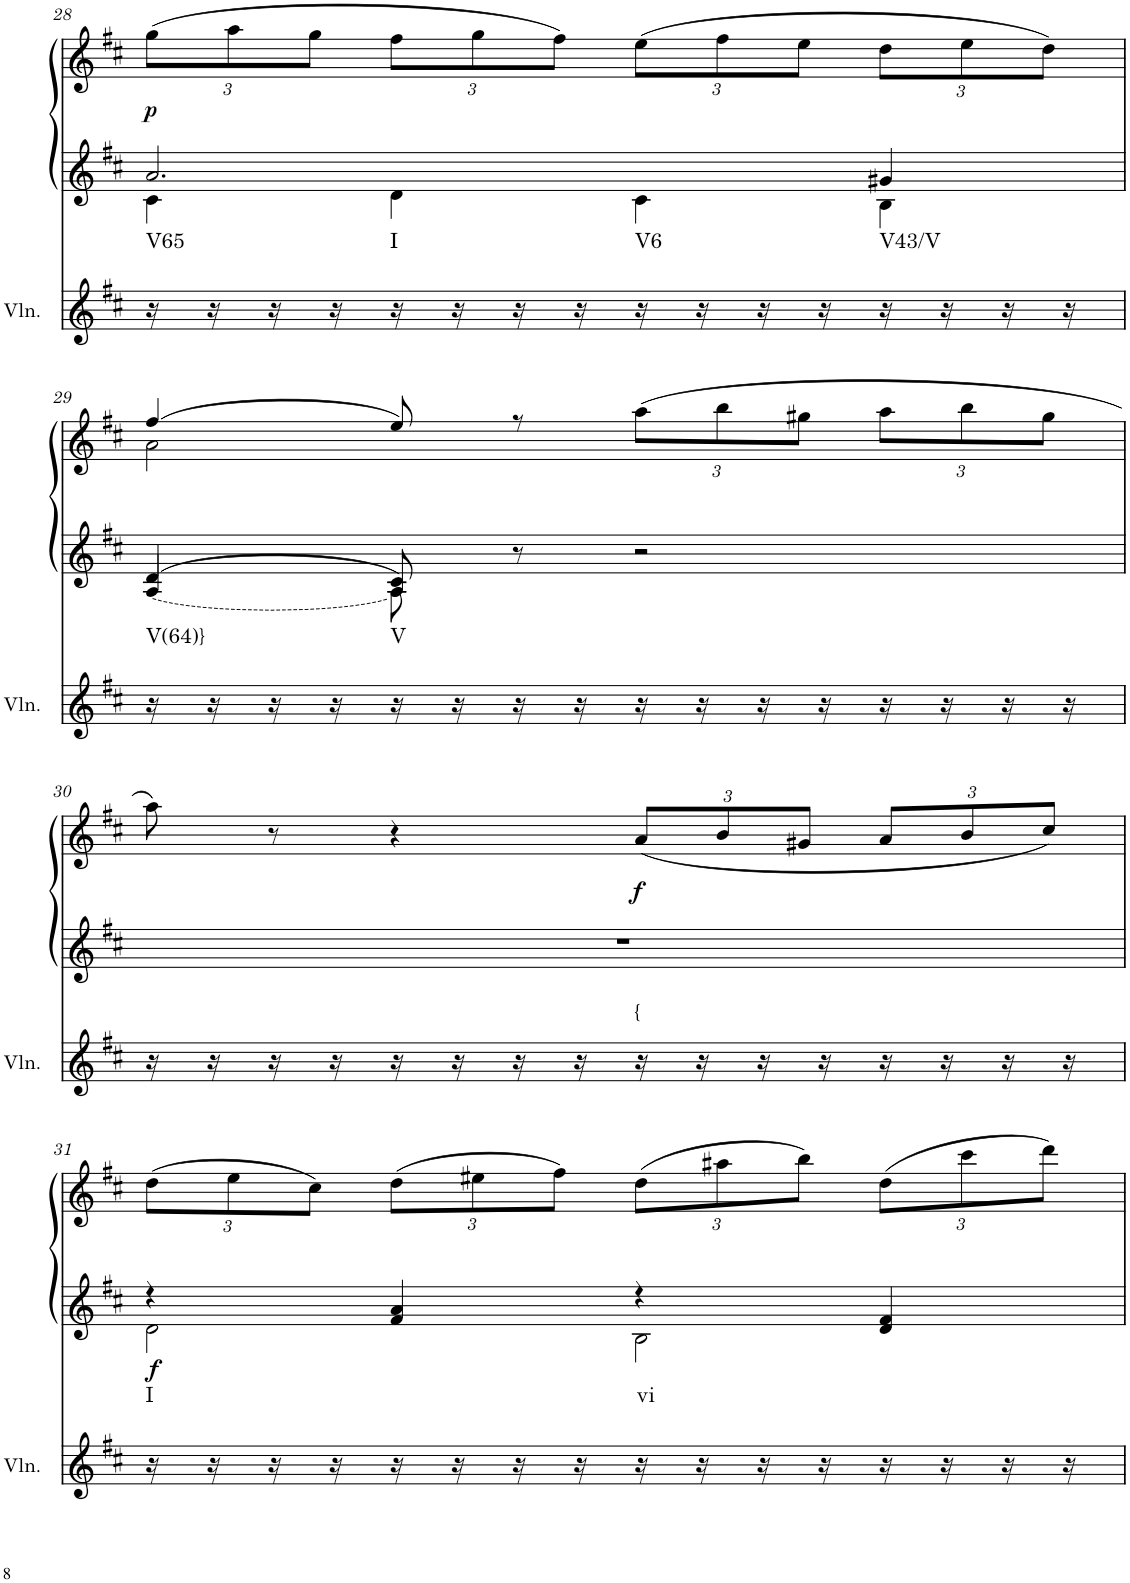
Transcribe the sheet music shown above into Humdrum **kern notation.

**kern	**harte	**kern	**kern	**dynam
*part2	*part2	*part1	*part1	*part1
*staff3	*	*staff2	*staff1	*staff1/2
*I"Violin	*	*I"unbenannt2	*	*
*I'Vln.	*	*	*	*
!!LO:PB:g=z
*clefG2	*	*clefG2	*clefG2	*
*k[f#c#]	*	*k[f#c#]	*k[f#c#]	*
*M2/2	*	*M2/2	*M2/2	*
*met(c|)	*	*met(c|)	*met(c|)	*
=28	=28	=28	=28	=28
*	*	*^	*	*
*	*	*	*	*Xbrackettup	*
!	!LO:H:kt=V65	!	!	!	!LO:DY:b
16r	N	2.a/	4c#\	(12gg\L	p
16r	.	.	.	.	.
.	.	.	.	12aa\	.
16r	.	.	.	.	.
.	.	.	.	12gg\J	.
16r	.	.	.	.	.
!	!LO:H:kt=I	!	!	!	!
16r	N	.	4d\	12ff#\L	.
16r	.	.	.	.	.
.	.	.	.	12gg\	.
16r	.	.	.	.	.
.	.	.	.	12ff#\J)	.
16r	.	.	.	.	.
!	!LO:H:kt=V6	!	!	!	!
16r	N	.	4c#\	(12ee\L	.
16r	.	.	.	.	.
.	.	.	.	12ff#\	.
16r	.	.	.	.	.
.	.	.	.	12ee\J	.
16r	.	.	.	.	.
!	!LO:H:kt=V43/V	!	!	!	!
16r	N	4g#X/	4B\	12dd\L	.
16r	.	.	.	.	.
.	.	.	.	12ee\	.
16r	.	.	.	.	.
.	.	.	.	12dd\J)	.
16r	.	.	.	.	.
!!LO:LB:g=z
=29	=29	=29	=29	=29	=29
!	!LO:H:kt=V(64)}	!	!LO:T:dash	!	!
*	*	*	*	*^	*
16r	N	4d/	[<4A/	(4ff#/	2a\	.
16r	.	.	.	.	.	.
16r	.	.	.	.	.	.
16r	.	.	.	.	.	.
!	!LO:H:kt=V	!	!	!	!	!
16r	N	8A/ 8c#/	8A\]	8ee/)	.	.
16r	.	.	.	.	.	.
16r	.	8r	2ryy	8r	.	.
16r	.	.	.	.	.	.
16r	.	2r	.	(>12aa\L	2ryy	.
16r	.	.	.	.	.	.
.	.	.	.	12bb\	.	.
16r	.	.	.	.	.	.
.	.	.	.	12gg#X\J	.	.
16r	.	.	.	.	.	.
16r	.	.	.	12aa\L	.	.
16r	.	.	.	.	.	.
.	.	.	.	12bb\	.	.
16r	.	.	8ryy	.	.	.
.	.	.	.	12gg#\J	.	.
16r	.	.	.	.	.	.
*	*	*v	*v	*	*	*
*	*	*	*v	*v	*
!!LO:LB:g=z
=30	=30	=30	=30	=30
16r	.	1r	8aa\)	.
16r	.	.	.	.
16r	.	.	8r	.
16r	.	.	.	.
16r	.	.	4r	.
16r	.	.	.	.
16r	.	.	.	.
16r	.	.	.	.
!	!LO:H:kt={	!	!	!LO:DY:b
16r	N	.	(12a/L	f
16r	.	.	.	.
.	.	.	12b/	.
16r	.	.	.	.
.	.	.	12g#X/J	.
16r	.	.	.	.
16r	.	.	12a/L	.
16r	.	.	.	.
.	.	.	12b/	.
16r	.	.	.	.
.	.	.	12cc#/J)	.
16r	.	.	.	.
!!LO:LB:g=z
=31	=31	=31	=31	=31
*	*	*^	*	*
!	!LO:H:kt=I	!	!	!	!LO:DY:b=2
16r	N	4r	2d\	(12dd\L	f
16r	.	.	.	.	.
.	.	.	.	12ee\	.
16r	.	.	.	.	.
.	.	.	.	12cc#\J)	.
16r	.	.	.	.	.
16r	.	4f#/ 4a/	.	(12dd\L	.
16r	.	.	.	.	.
.	.	.	.	12ee#X\	.
16r	.	.	.	.	.
.	.	.	.	12ff#\J)	.
16r	.	.	.	.	.
!	!LO:H:kt=vi	!	!	!	!
16r	N	4r	2B\	(12dd\L	.
16r	.	.	.	.	.
.	.	.	.	12aa#X\	.
16r	.	.	.	.	.
.	.	.	.	12bb\J)	.
16r	.	.	.	.	.
16r	.	4d/ 4f#/	.	(12dd\L	.
16r	.	.	.	.	.
.	.	.	.	12ccc#\	.
16r	.	.	.	.	.
.	.	.	.	12ddd\J)	.
16r	.	.	.	.	.
*	*	*v	*v	*	*
=	=	=	=	=
*-	*-	*-	*-	*-
